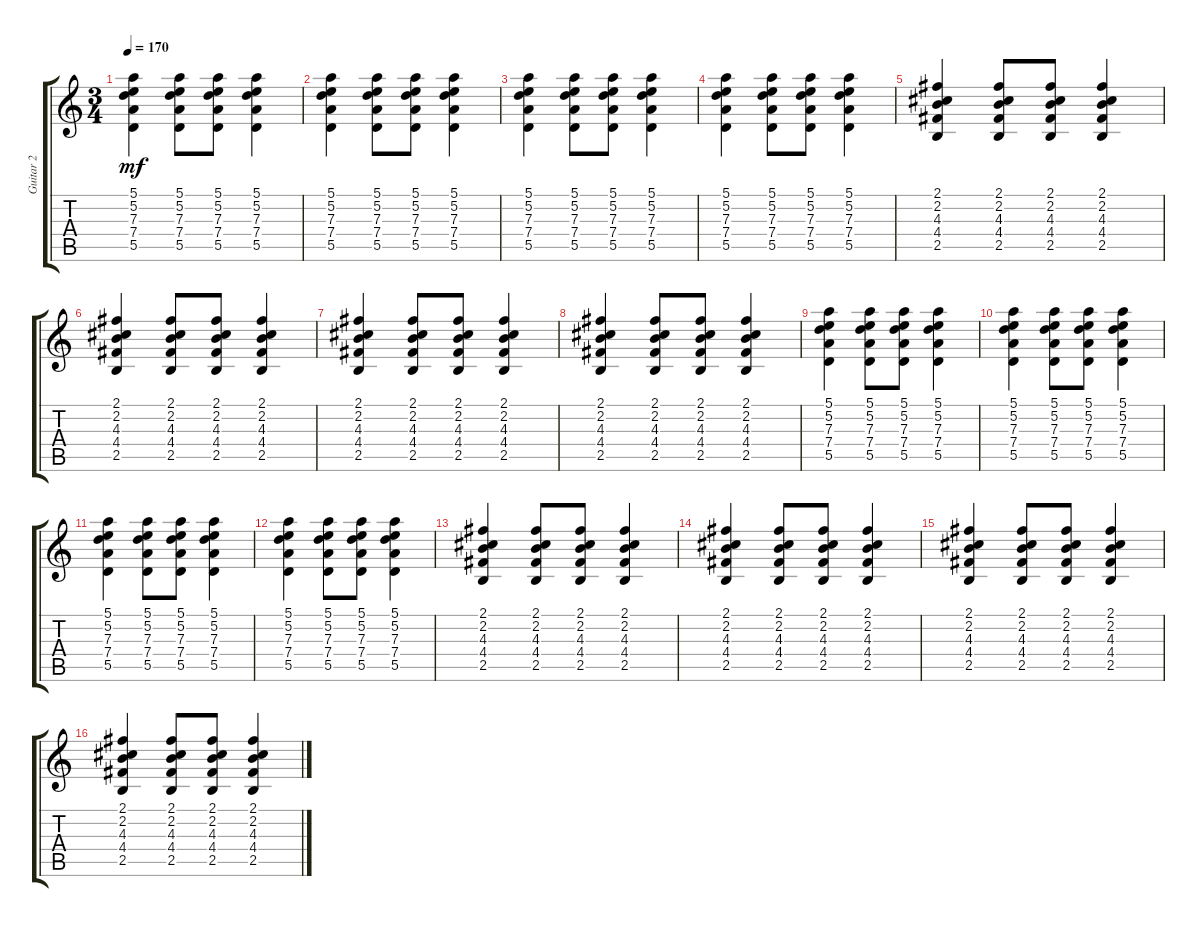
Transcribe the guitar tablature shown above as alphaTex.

\track ("Guitar 2" "Guitar 2") {instrument overdrivenguitar}
\staff {score tabs}
\tuning (E4 B3 G3 D3 A2 E2) {hide}
\ts (3 4)
\tempo 170
\clef g2
\ks c
(5.1 5.2 7.3 7.4 5.5).4{dy mf} (5.1 5.2 7.3 7.4 5.5).8 (5.1 5.2 7.3 7.4 5.5).8 (5.1 5.2 7.3 7.4 5.5).4 |
(5.1 5.2 7.3 7.4 5.5).4 (5.1 5.2 7.3 7.4 5.5).8 (5.1 5.2 7.3 7.4 5.5).8 (5.1 5.2 7.3 7.4 5.5).4 |
(5.1 5.2 7.3 7.4 5.5).4 (5.1 5.2 7.3 7.4 5.5).8 (5.1 5.2 7.3 7.4 5.5).8 (5.1 5.2 7.3 7.4 5.5).4 |
(5.1 5.2 7.3 7.4 5.5).4 (5.1 5.2 7.3 7.4 5.5).8 (5.1 5.2 7.3 7.4 5.5).8 (5.1 5.2 7.3 7.4 5.5).4 |
(2.1 2.2 4.3 4.4 2.5).4 (2.1 2.2 4.3 4.4 2.5).8 (2.1 2.2 4.3 4.4 2.5).8 (2.1 2.2 4.3 4.4 2.5).4 |
(2.1 2.2 4.3 4.4 2.5).4 (2.1 2.2 4.3 4.4 2.5).8 (2.1 2.2 4.3 4.4 2.5).8 (2.1 2.2 4.3 4.4 2.5).4 |
(2.1 2.2 4.3 4.4 2.5).4 (2.1 2.2 4.3 4.4 2.5).8 (2.1 2.2 4.3 4.4 2.5).8 (2.1 2.2 4.3 4.4 2.5).4 |
(2.1 2.2 4.3 4.4 2.5).4 (2.1 2.2 4.3 4.4 2.5).8 (2.1 2.2 4.3 4.4 2.5).8 (2.1 2.2 4.3 4.4 2.5).4 |
(5.1 5.2 7.3 7.4 5.5).4 (5.1 5.2 7.3 7.4 5.5).8 (5.1 5.2 7.3 7.4 5.5).8 (5.1 5.2 7.3 7.4 5.5).4 |
(5.1 5.2 7.3 7.4 5.5).4 (5.1 5.2 7.3 7.4 5.5).8 (5.1 5.2 7.3 7.4 5.5).8 (5.1 5.2 7.3 7.4 5.5).4 |
(5.1 5.2 7.3 7.4 5.5).4 (5.1 5.2 7.3 7.4 5.5).8 (5.1 5.2 7.3 7.4 5.5).8 (5.1 5.2 7.3 7.4 5.5).4 |
(5.1 5.2 7.3 7.4 5.5).4 (5.1 5.2 7.3 7.4 5.5).8 (5.1 5.2 7.3 7.4 5.5).8 (5.1 5.2 7.3 7.4 5.5).4 |
(2.1 2.2 4.3 4.4 2.5).4 (2.1 2.2 4.3 4.4 2.5).8 (2.1 2.2 4.3 4.4 2.5).8 (2.1 2.2 4.3 4.4 2.5).4 |
(2.1 2.2 4.3 4.4 2.5).4 (2.1 2.2 4.3 4.4 2.5).8 (2.1 2.2 4.3 4.4 2.5).8 (2.1 2.2 4.3 4.4 2.5).4 |
(2.1 2.2 4.3 4.4 2.5).4 (2.1 2.2 4.3 4.4 2.5).8 (2.1 2.2 4.3 4.4 2.5).8 (2.1 2.2 4.3 4.4 2.5).4 |
(2.1 2.2 4.3 4.4 2.5).4 (2.1 2.2 4.3 4.4 2.5).8 (2.1 2.2 4.3 4.4 2.5).8 (2.1 2.2 4.3 4.4 2.5).4
